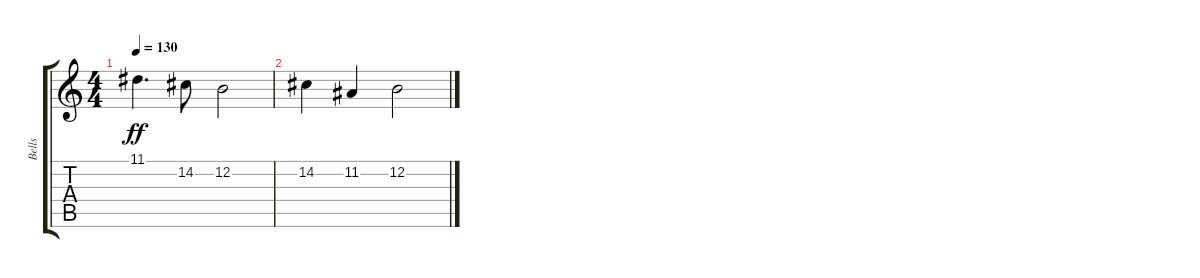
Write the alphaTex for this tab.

\track ("Bells" "Bells") {instrument glockenspiel bank 2}
\staff {score tabs}
\tuning (E4 B3 G3 D3 A2 E2) {hide}
\ts (4 4)
\tempo 130
\clef g2
\ks c
11.1.4{d dy ff} 14.2.8 12.2.2 |
14.2.4 11.2.4 12.2.2
